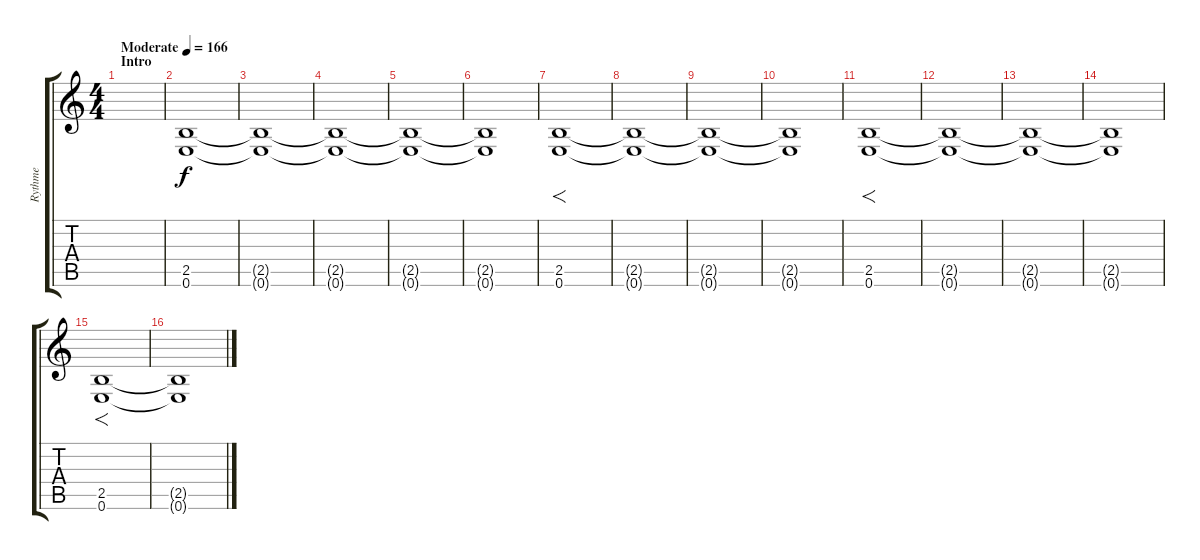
\track ("Rythme" "Rythme") {instrument distortionguitar}
\staff {score tabs}
\tuning (E4 B3 G3 D3 A2 E2) {hide}
\ts (4 4)
\section ("" "Intro")
\tempo (166 "Moderate")
\clef g2
\ks c
|
(2.5 0.6).1 |
(2.5{t} 0.6{t}).1 |
(2.5{t} 0.6{t}).1 |
(2.5{t} 0.6{t}).1 |
(2.5{t} 0.6{t}).1 |
(2.5 0.6).1{f} |
(2.5{t} 0.6{t}).1 |
(2.5{t} 0.6{t}).1 |
(2.5{t} 0.6{t}).1 |
(2.5 0.6).1{f} |
(2.5{t} 0.6{t}).1 |
(2.5{t} 0.6{t}).1 |
(2.5{t} 0.6{t}).1 |
(2.5 0.6).1{f} |
(2.5{t} 0.6{t}).1
